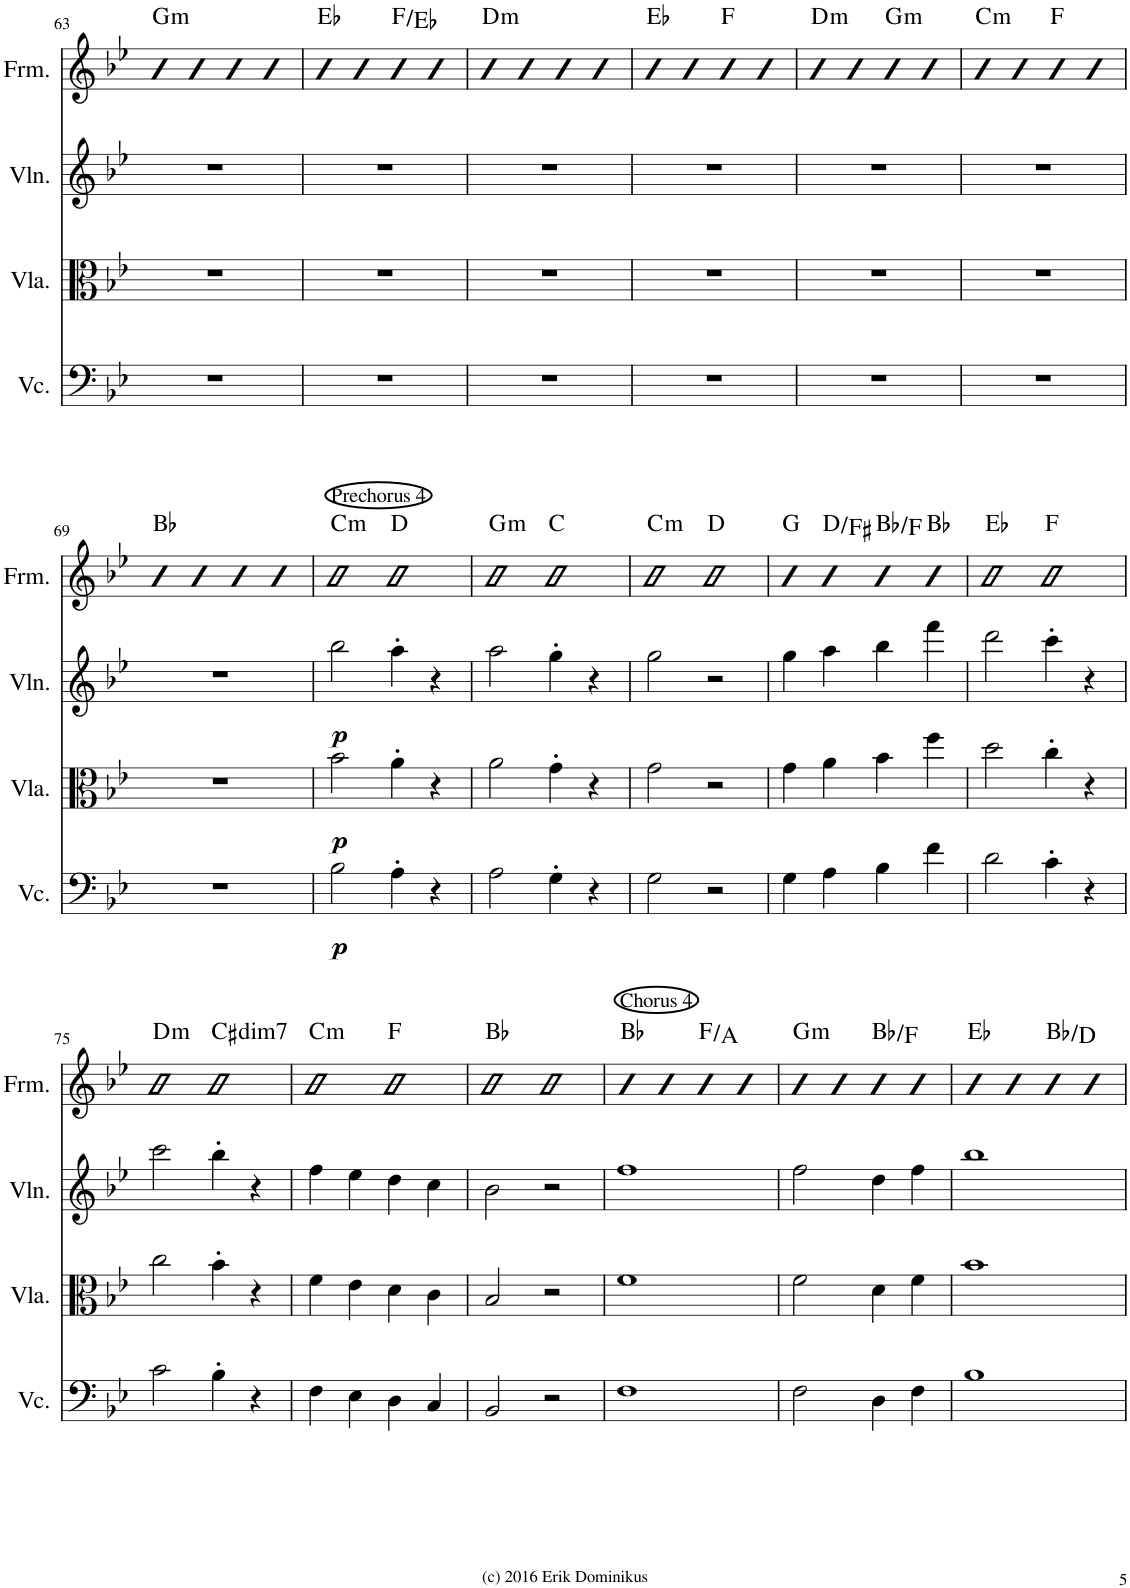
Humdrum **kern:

**kern	**dynam	**kern	**dynam	**kern	**dynam	**kern	**harte
*part4	*part4	*part3	*part3	*part2	*part2	*part1	*part1
*staff4	*staff4	*staff3	*staff3	*staff2	*staff2	*staff1	*
*I"Violoncello	*	*I"Viola	*	*I"Violin	*	*I"Form	*
*I'Vc.	*	*I'Vla.	*	*I'Vln.	*	*I'Frm.	*
!!LO:PB:g=z
*clefF4	*	*clefC3	*	*clefG2	*	*clefG2	*
*k[b-e-]	*	*k[b-e-]	*	*k[b-e-]	*	*k[b-e-]	*
*M4/4	*	*M4/4	*	*M4/4	*	*M4/4	*
=63	=63	=63	=63	=63	=63	=63	=63
!	!	!	!	!	!	!	!LO:H:kt=m
1r	.	1r	.	1r	.	4b-	G:min
.	.	.	.	.	.	4b-	.
.	.	.	.	.	.	4b-	.
.	.	.	.	.	.	4b-	.
=64	=64	=64	=64	=64	=64	=64	=64
1r	.	1r	.	1r	.	4b-	Eb:maj
.	.	.	.	.	.	4b-	.
.	.	.	.	.	.	4b-	F:maj/b7
.	.	.	.	.	.	4b-	.
=65	=65	=65	=65	=65	=65	=65	=65
!	!	!	!	!	!	!	!LO:H:kt=m
1r	.	1r	.	1r	.	4b-	D:min
.	.	.	.	.	.	4b-	.
.	.	.	.	.	.	4b-	.
.	.	.	.	.	.	4b-	.
=66	=66	=66	=66	=66	=66	=66	=66
1r	.	1r	.	1r	.	4b-	Eb:maj
.	.	.	.	.	.	4b-	.
.	.	.	.	.	.	4b-	F:maj
.	.	.	.	.	.	4b-	.
=67	=67	=67	=67	=67	=67	=67	=67
!	!	!	!	!	!	!	!LO:H:kt=m
1r	.	1r	.	1r	.	4b-	D:min
.	.	.	.	.	.	4b-	.
!	!	!	!	!	!	!	!LO:H:kt=m
.	.	.	.	.	.	4b-	G:min
.	.	.	.	.	.	4b-	.
=68	=68	=68	=68	=68	=68	=68	=68
!	!	!	!	!	!	!	!LO:H:kt=m
1r	.	1r	.	1r	.	4b-	C:min
.	.	.	.	.	.	4b-	.
.	.	.	.	.	.	4b-	F:maj
.	.	.	.	.	.	4b-	.
!!LO:LB:g=z
=69	=69	=69	=69	=69	=69	=69	=69
1r	.	1r	.	1r	.	4b-	Bb:maj
.	.	.	.	.	.	4b-	.
.	.	.	.	.	.	4b-	.
.	.	.	.	.	.	4b-	.
=70	=70	=70	=70	=70	=70	=70	=70
!	!	!	!	!	!	!LO:TX:a:t=Prechorus 4	!
!	!LO:DY:b	!	!LO:DY:b	!	!LO:DY:b	!	!LO:H:kt=m
2B-\	p	2b-\	p	2bb-\	p	2b-	C:min
4A'\	.	4a'\	.	4aa'\	.	2b-	D:maj
4r	.	4r	.	4r	.	.	.
=71	=71	=71	=71	=71	=71	=71	=71
!	!	!	!	!	!	!	!LO:H:kt=m
2A\	.	2a\	.	2aa\	.	2b-	G:min
4G'\	.	4g'\	.	4gg'\	.	2b-	C:maj
4r	.	4r	.	4r	.	.	.
=72	=72	=72	=72	=72	=72	=72	=72
!	!	!	!	!	!	!	!LO:H:kt=m
2G\	.	2g\	.	2gg\	.	2b-	C:min
2r	.	2r	.	2r	.	2b-	D:maj
=73	=73	=73	=73	=73	=73	=73	=73
4G\	.	4g\	.	4gg\	.	4b-	G:maj
4A\	.	4a\	.	4aa\	.	4b-	D:maj/3
4B-\	.	4b-\	.	4bb-\	.	4b-	Bb:maj/5
4f\	.	4ff\	.	4fff\	.	4b-	Bb:maj
=74	=74	=74	=74	=74	=74	=74	=74
2d\	.	2dd\	.	2ddd\	.	2b-	Eb:maj
4c'\	.	4cc'\	.	4ccc'\	.	2b-	F:maj
4r	.	4r	.	4r	.	.	.
!!LO:LB:g=z
=75	=75	=75	=75	=75	=75	=75	=75
!	!	!	!	!	!	!	!LO:H:kt=m
2c\	.	2cc\	.	2ccc\	.	2b-	D:min
!	!	!	!	!	!	!	!LO:H:kt=dim7
4B-'\	.	4b-'\	.	4bb-'\	.	2b-	C#:dim7
4r	.	4r	.	4r	.	.	.
=76	=76	=76	=76	=76	=76	=76	=76
!	!	!	!	!	!	!	!LO:H:kt=m
4F\	.	4f\	.	4ff\	.	2b-	C:min
4E-\	.	4e-\	.	4ee-\	.	.	.
4D\	.	4d\	.	4dd\	.	2b-	F:maj
4C/	.	4c\	.	4cc\	.	.	.
=77	=77	=77	=77	=77	=77	=77	=77
2BB-/	.	2B-/	.	2b-\	.	2b-	Bb:maj
2r	.	2r	.	2r	.	2b-	.
=78	=78	=78	=78	=78	=78	=78	=78
!	!	!	!	!	!	!LO:TX:a:t=Chorus 4	!
1F	.	1f	.	1ff	.	4b-	Bb:maj
.	.	.	.	.	.	4b-	.
.	.	.	.	.	.	4b-	F:maj/3
.	.	.	.	.	.	4b-	.
=79	=79	=79	=79	=79	=79	=79	=79
!	!	!	!	!	!	!	!LO:H:kt=m
2F\	.	2f\	.	2ff\	.	4b-	G:min
.	.	.	.	.	.	4b-	.
4D\	.	4d\	.	4dd\	.	4b-	Bb:maj/5
4F\	.	4f\	.	4ff\	.	4b-	.
=80	=80	=80	=80	=80	=80	=80	=80
1B-	.	1b-	.	1bb-	.	4b-	Eb:maj
.	.	.	.	.	.	4b-	.
.	.	.	.	.	.	4b-	Bb:maj/3
.	.	.	.	.	.	4b-	.
=	=	=	=	=	=	=	=
*-	*-	*-	*-	*-	*-	*-	*-
